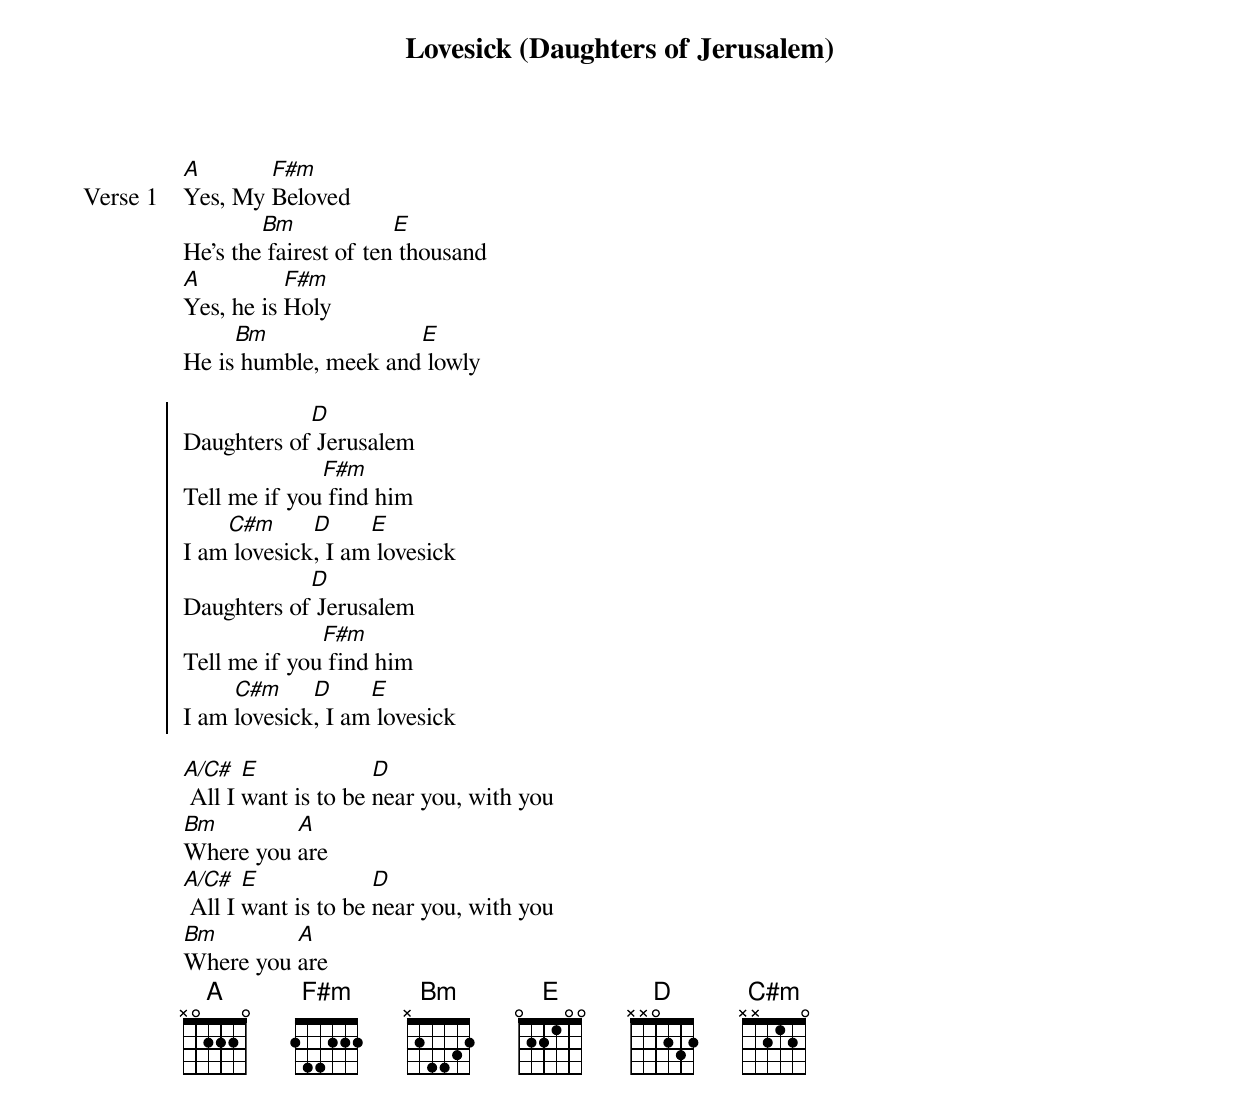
{title: Lovesick (Daughters of Jerusalem)}
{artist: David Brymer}
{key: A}

{start_of_verse: Verse 1}
[A]Yes, My [F#m]Beloved
He's the[Bm] fairest of ten[E] thousand
[A]Yes, he is [F#m]Holy
He is[Bm] humble, meek and[E] lowly
{end_of_verse}

{start_of_chorus}
Daughters of[D] Jerusalem
Tell me if you[F#m] find him
I am[C#m] lovesick[D], I am[E] lovesick
Daughters of[D] Jerusalem
Tell me if you[F#m] find him
I am [C#m]lovesick[D], I am[E] lovesick
{end_of_chorus}

{start_of_bridge}
[A/C#] All I [E]want is to be [D]near you, with you
[Bm]Where you [A]are
[A/C#] All I [E]want is to be [D]near you, with you
[Bm]Where you [A]are
{end_of_bridge}
